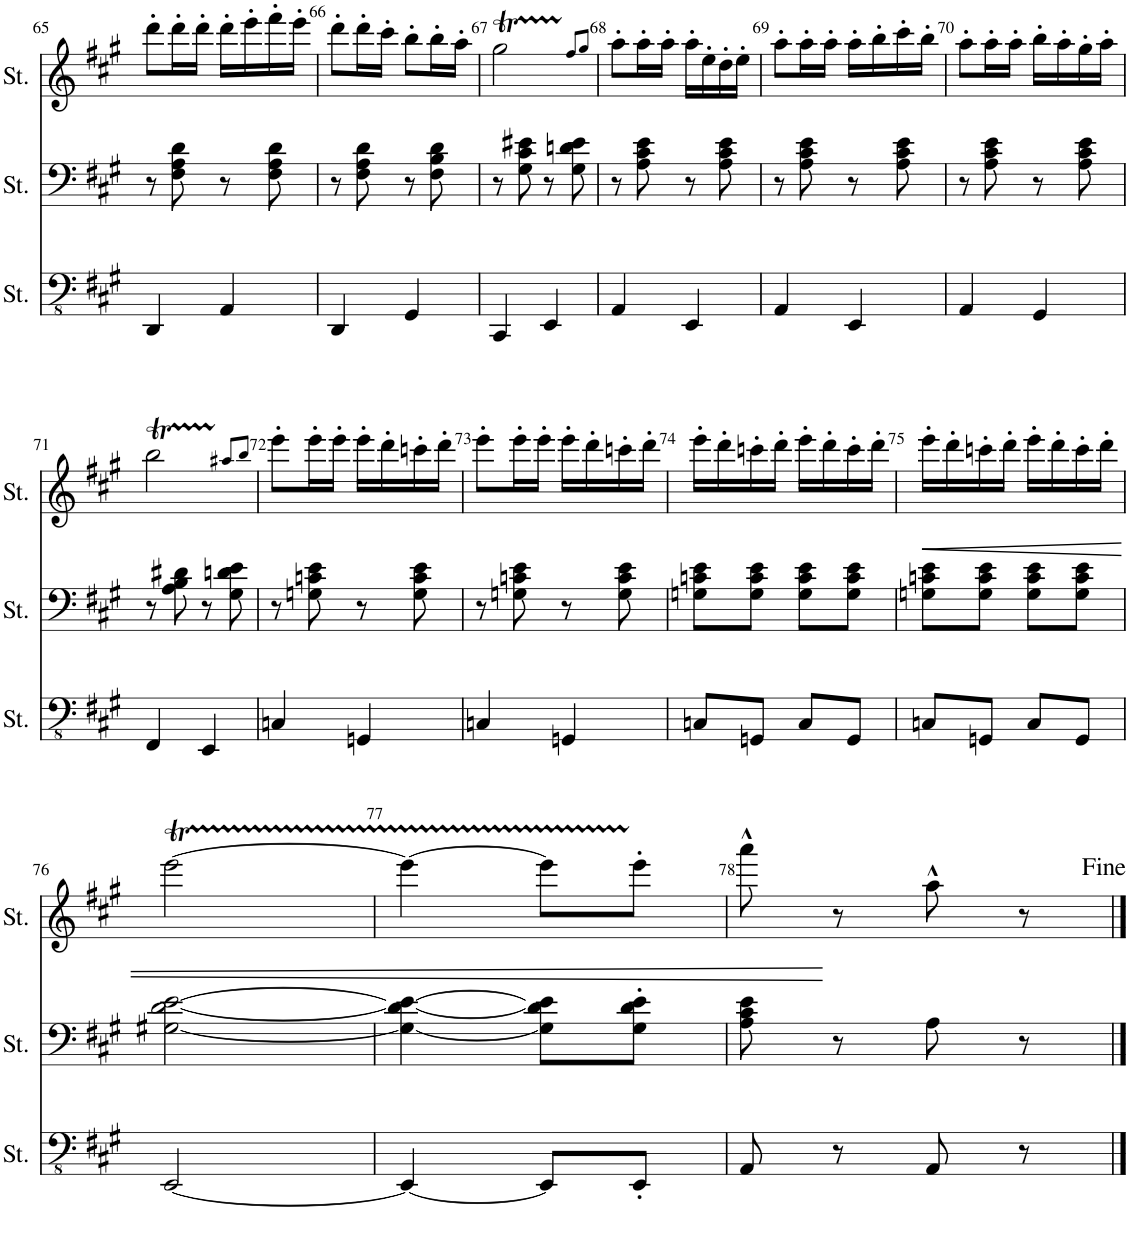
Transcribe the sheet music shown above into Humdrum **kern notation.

**kern	**kern	**kern	**dynam
*part3	*part2	*part1	*part1
*staff3	*staff2	*staff1	*staff1
*I"Cordes	*I"Cordes	*I"Cordes	*
!!LO:PB:g=z
*clefFv4	*clefG2	*clefG2	*
*k[f#c#g#]	*k[f#c#g#]	*k[f#c#g#]	*
*M2/4	*M2/4	*M2/4	*
=65	=65	=65	=65
4DDD/	8r	8ddd'\L	.
.	8F#\ 8A\ 8d\	16ddd'\L	.
.	.	16ddd'\JJ	.
4AAA/	8r	16ddd'\LL	.
.	.	16eee'\	.
.	8F#\ 8A\ 8d\	16fff#'\	.
.	.	16eee'\JJ	.
=66	=66	=66	=66
4DDD/	8r	8ddd'\L	.
.	8F#\ 8A\ 8d\	16ddd'\L	.
.	.	16ccc#'\JJ	.
4GGG#/	8r	8bb'\L	.
.	8F#\ 8B\ 8d\	16bb'\L	.
.	.	16aa'\JJ	.
=67	=67	=67	=67
4CCC#/	8r	2gg#t\	.
.	8G#\ 8c#\ 8e#X\	.	.
4EEE/	8r	.	.
.	8G#\ 8dn\ 8e#\	.	.
.	.	8qff#/L	.
.	.	8qgg#/J	.
=68	=68	=68	=68
4AAA/	8r	8aa'\L	.
.	8A\ 8c#\ 8e\	16aa'\L	.
.	.	16aa'\JJ	.
4EEE/	8r	16aa'\LL	.
.	.	16ee'\	.
.	8A\ 8c#\ 8e\	16dd'\	.
.	.	16ee'\JJ	.
=69	=69	=69	=69
4AAA/	8r	8aa'\L	.
.	8A\ 8c#\ 8e\	16aa'\L	.
.	.	16aa'\JJ	.
4EEE/	8r	16aa'\LL	.
.	.	16bb'\	.
.	8A\ 8c#\ 8e\	16ccc#'\	.
.	.	16bb'\JJ	.
=70	=70	=70	=70
4AAA/	8r	8aa'\L	.
.	8A\ 8c#\ 8e\	16aa'\L	.
.	.	16aa'\JJ	.
4GGG#/	8r	16bb'\LL	.
.	.	16aa'\	.
.	8A\ 8c#\ 8e\	16gg#'\	.
.	.	16aa'\JJ	.
!!LO:LB:g=z
=71	=71	=71	=71
4FFF#/	8r	2bbT\	.
.	8A\ 8B\ 8d#X\	.	.
4EEE/	8r	.	.
.	8G#\ 8dn\ 8e\	.	.
.	.	8qaa#X/L	.
.	.	8qbb/J	.
=72	=72	=72	=72
4CCn/	8r	8eee'\L	.
.	8Gn\ 8cn\ 8e\	16eee'\L	.
.	.	16eee'\JJ	.
4GGGn/	8r	16eee'\LL	.
.	.	16ddd'\	.
.	8G\ 8c\ 8e\	16cccn'\	.
.	.	16ddd'\JJ	.
=73	=73	=73	=73
4CCn/	8r	8eee'\L	.
.	8Gn\ 8cn\ 8e\	16eee'\L	.
.	.	16eee'\JJ	.
4GGGn/	8r	16eee'\LL	.
.	.	16ddd'\	.
.	8G\ 8c\ 8e\	16cccn'\	.
.	.	16ddd'\JJ	.
=74	=74	=74	=74
8CCn/L	8Gn\ 8cn\ 8e\L	16eee'\LL	.
.	.	16ddd'\	.
8GGGn/J	8G\ 8c\ 8e\J	16cccn'\	.
.	.	16ddd'\JJ	.
8CC/L	8G\ 8c\ 8e\L	16eee'\LL	.
.	.	16ddd'\	.
8GGG/J	8G\ 8c\ 8e\J	16ccc'\	.
.	.	16ddd'\JJ	.
=75	=75	=75	=75
!	!	!	!LO:HP:b
8CCn/L	8Gn\ 8cn\ 8e\L	16eee'\LL	<
.	.	16ddd'\	.
8GGGn/J	8G\ 8c\ 8e\J	16cccn'\	.
.	.	16ddd'\JJ	.
8CC/L	8G\ 8c\ 8e\L	16eee'\LL	.
.	.	16ddd'\	.
8GGG/J	8G\ 8c\ 8e\J	16ccc'\	.
.	.	16ddd'\JJ	.
!!LO:LB:g=z
=76	=76	=76	=76
[2EEE/	[2G#X\ [2d\ [2e\	[2eeeT\	.
=77	=77	=77	=77
4EEE/_	4G#\_ 4d\_ 4e\_	4eee\_	.
8EEE/L]	8G#\] 8d\] 8e\]L	8eeeTTT\L]	.
8EEE'/J	8G#\' 8d\' 8e\'J	8eee'\J	.
=78	=78	=78	=78
8AAA/	8A\ 8c#\ 8e\	8aaa^^\	.
8r	8r	8r	[
8AAA/	8A\	8aa^^\	.
8r	8r	8r	.
==	==	==	==
*-	*-	*-	*-
